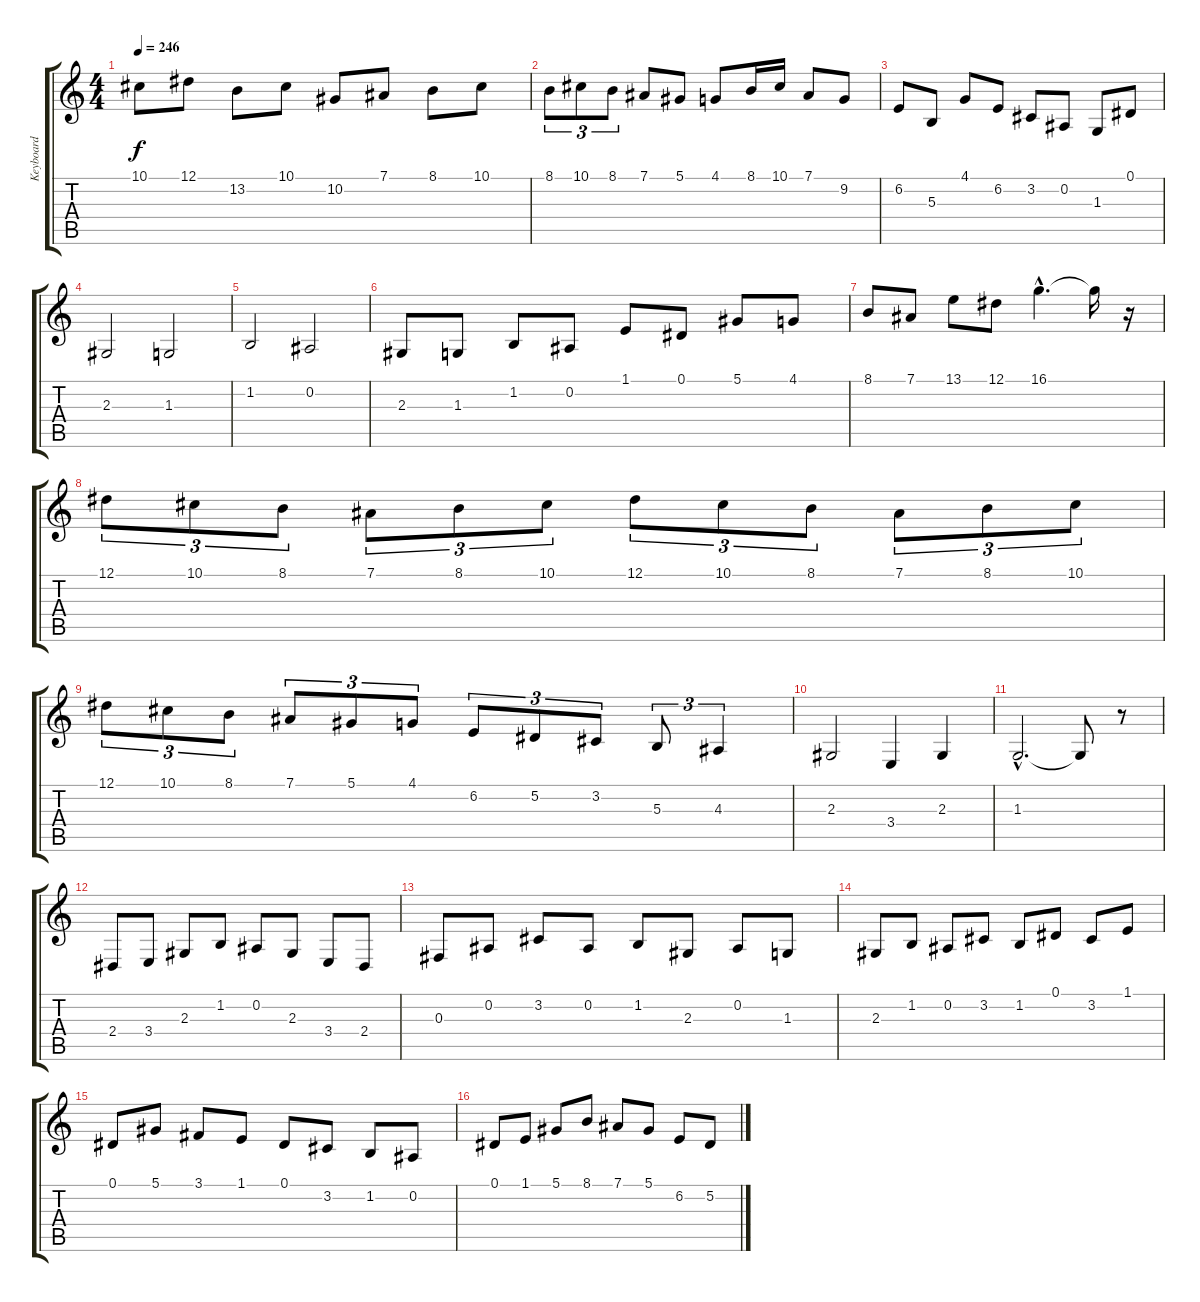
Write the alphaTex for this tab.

\track ("Keyboard" "Keyboard") {instrument lead2sawtooth}
\staff {score tabs}
\tuning (Eb4 Bb3 Gb3 Db3 Ab2 Eb2) {hide}
\ts (4 4)
\tempo 246
\clef g2
\ks c
10.1.8{dy f} 12.1.8 13.2.8 10.1.8 10.2.8 7.1.8 8.1.8 10.1.8 |
8.1.8{tu (3 2)} 10.1.8{tu (3 2)} 8.1.8{tu (3 2)} 7.1.8 5.1.8 4.1.8 8.1.16 10.1.16 7.1.8 9.2.8 |
6.2.8 5.3.8 4.1.8 6.2.8 3.2.8 0.2.8 1.3.8 0.1.8 |
2.3.2 1.3.2 |
1.2.2 0.2.2 |
2.3.8 1.3.8 1.2.8 0.2.8 1.1.8 0.1.8 5.1.8 4.1.8 |
8.1.8 7.1.8 13.1.8 12.1.8 16.1{hac}.4{d} 16.1{t}.16 r.16 |
12.1.8{tu (3 2)} 10.1.8{tu (3 2)} 8.1.8{tu (3 2)} 7.1.8{tu (3 2)} 8.1.8{tu (3 2)} 10.1.8{tu (3 2)} 12.1.8{tu (3 2)} 10.1.8{tu (3 2)} 8.1.8{tu (3 2)} 7.1.8{tu (3 2)} 8.1.8{tu (3 2)} 10.1.8{tu (3 2)} |
12.1.8{tu (3 2)} 10.1.8{tu (3 2)} 8.1.8{tu (3 2)} 7.1.8{tu (3 2)} 5.1.8{tu (3 2)} 4.1.8{tu (3 2)} 6.2.8{tu (3 2)} 5.2.8{tu (3 2)} 3.2.8{tu (3 2)} 5.3.8{tu (3 2)} 4.3.4{tu (3 2)} |
2.3.2 3.4.4 2.3.4 |
1.3{hac}.2{d} 1.3{t}.8 r.8 |
2.4.8 3.4.8 2.3.8 1.2.8 0.2.8 2.3.8 3.4.8 2.4.8 |
0.3.8 0.2.8 3.2.8 0.2.8 1.2.8 2.3.8 0.2.8 1.3.8 |
2.3.8 1.2.8 0.2.8 3.2.8 1.2.8 0.1.8 3.2.8 1.1.8 |
0.1.8 5.1.8 3.1.8 1.1.8 0.1.8 3.2.8 1.2.8 0.2.8 |
0.1.8 1.1.8 5.1.8 8.1.8 7.1.8 5.1.8 6.2.8 5.2.8
